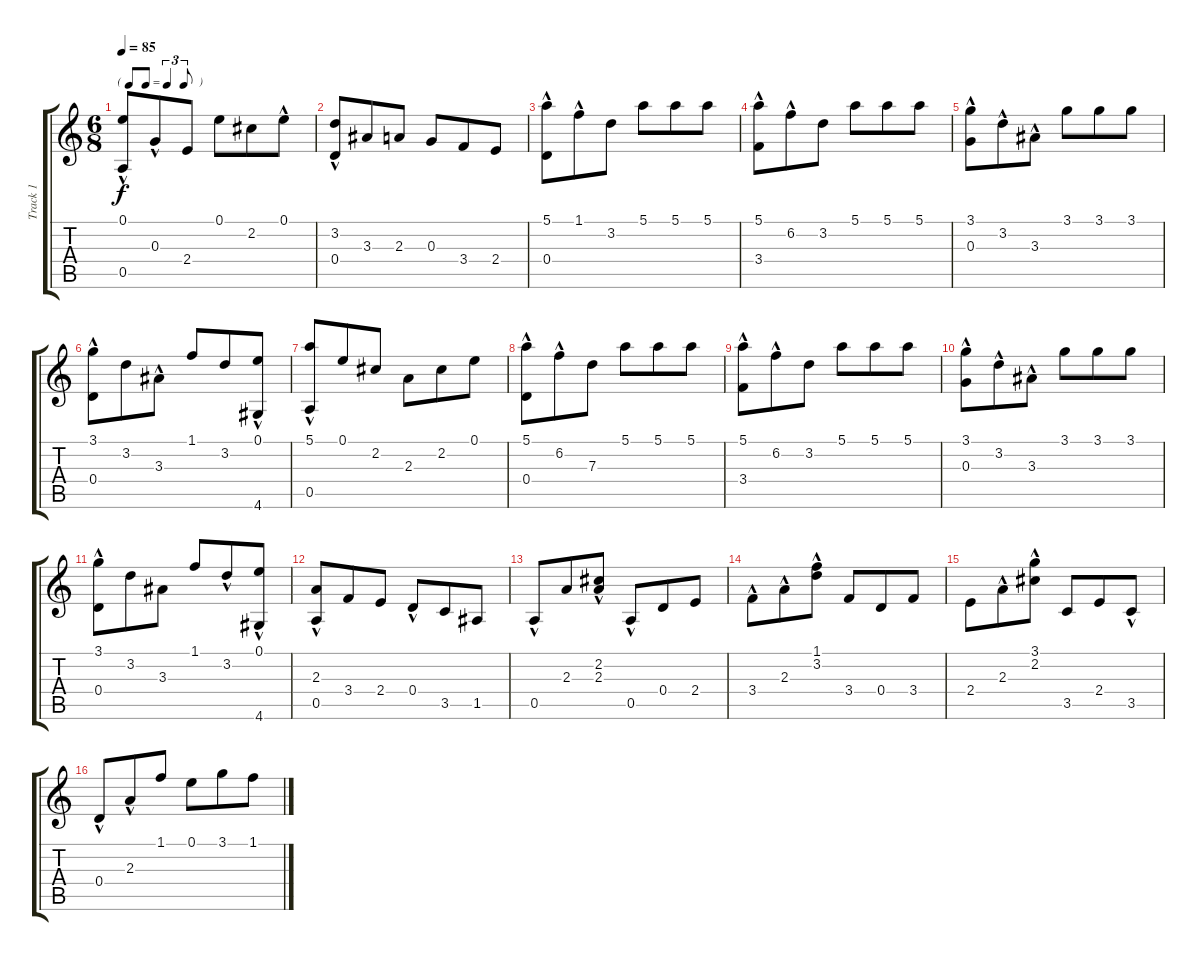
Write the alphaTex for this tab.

\track ("Track 1" "Track 1") {instrument acousticguitarnylon}
\staff {score tabs}
\tuning (E4 B3 G3 D3 A2 E2) {hide}
\ts (6 8)
\tf triplet8th
\tempo 85
\clef g2
\ks c
(0.1{hac} 0.5{hac}).8{dy f} 0.3{hac}.8 2.4.8 0.1.8 2.2.8 0.1{hac}.8 |
(3.2{hac} 0.4).8 3.3.8 2.3.8 0.3.8 3.4.8 2.4.8 |
(5.1{hac} 0.4{hac}).8 1.1{hac}.8 3.2.8 5.1.8 5.1.8 5.1.8 |
(5.1{hac} 3.4).8 6.2{hac}.8 3.2.8 5.1.8 5.1.8 5.1.8 |
(3.1{hac} 0.3).8 3.2{hac}.8 3.3{hac}.8 3.1.8 3.1.8 3.1.8 |
(3.1{hac} 0.4{hac}).8 3.2.8 3.3{hac}.8 1.1.8 3.2.8 (0.1 4.6{hac}).8 |
(5.1{hac} 0.5{hac}).8 0.1.8 2.2.8 2.3.8 2.2.8 0.1.8 |
(5.1{hac} 0.4{hac}).8 6.2{hac}.8 7.3.8 5.1.8 5.1.8 5.1.8 |
(5.1{hac} 3.4).8 6.2{hac}.8 3.2.8 5.1.8 5.1.8 5.1.8 |
(3.1{hac} 0.3).8 3.2{hac}.8 3.3{hac}.8 3.1.8 3.1.8 3.1.8 |
(3.1 0.4{hac}).8 3.2.8 3.3.8 1.1.8 3.2{hac}.8 (0.1{hac} 4.6{hac}).8 |
(2.3{hac} 0.5).8 3.4.8 2.4.8 0.4{hac}.8 3.5.8 1.5.8 |
0.5{hac}.8 2.3.8 (2.2{hac} 2.3).8 0.5{hac}.8 0.4.8 2.4.8 |
3.4{hac}.8 2.3{hac}.8 (1.1{hac} 3.2{hac}).8 3.4.8 0.4.8 3.4.8 |
2.4.8 2.3{hac}.8 (3.1{hac} 2.2{hac}).8 3.5.8 2.4.8 3.5{hac}.8 |
0.4{hac}.8 2.3{hac}.8 1.1.8 0.1.8 3.1.8 1.1.8
